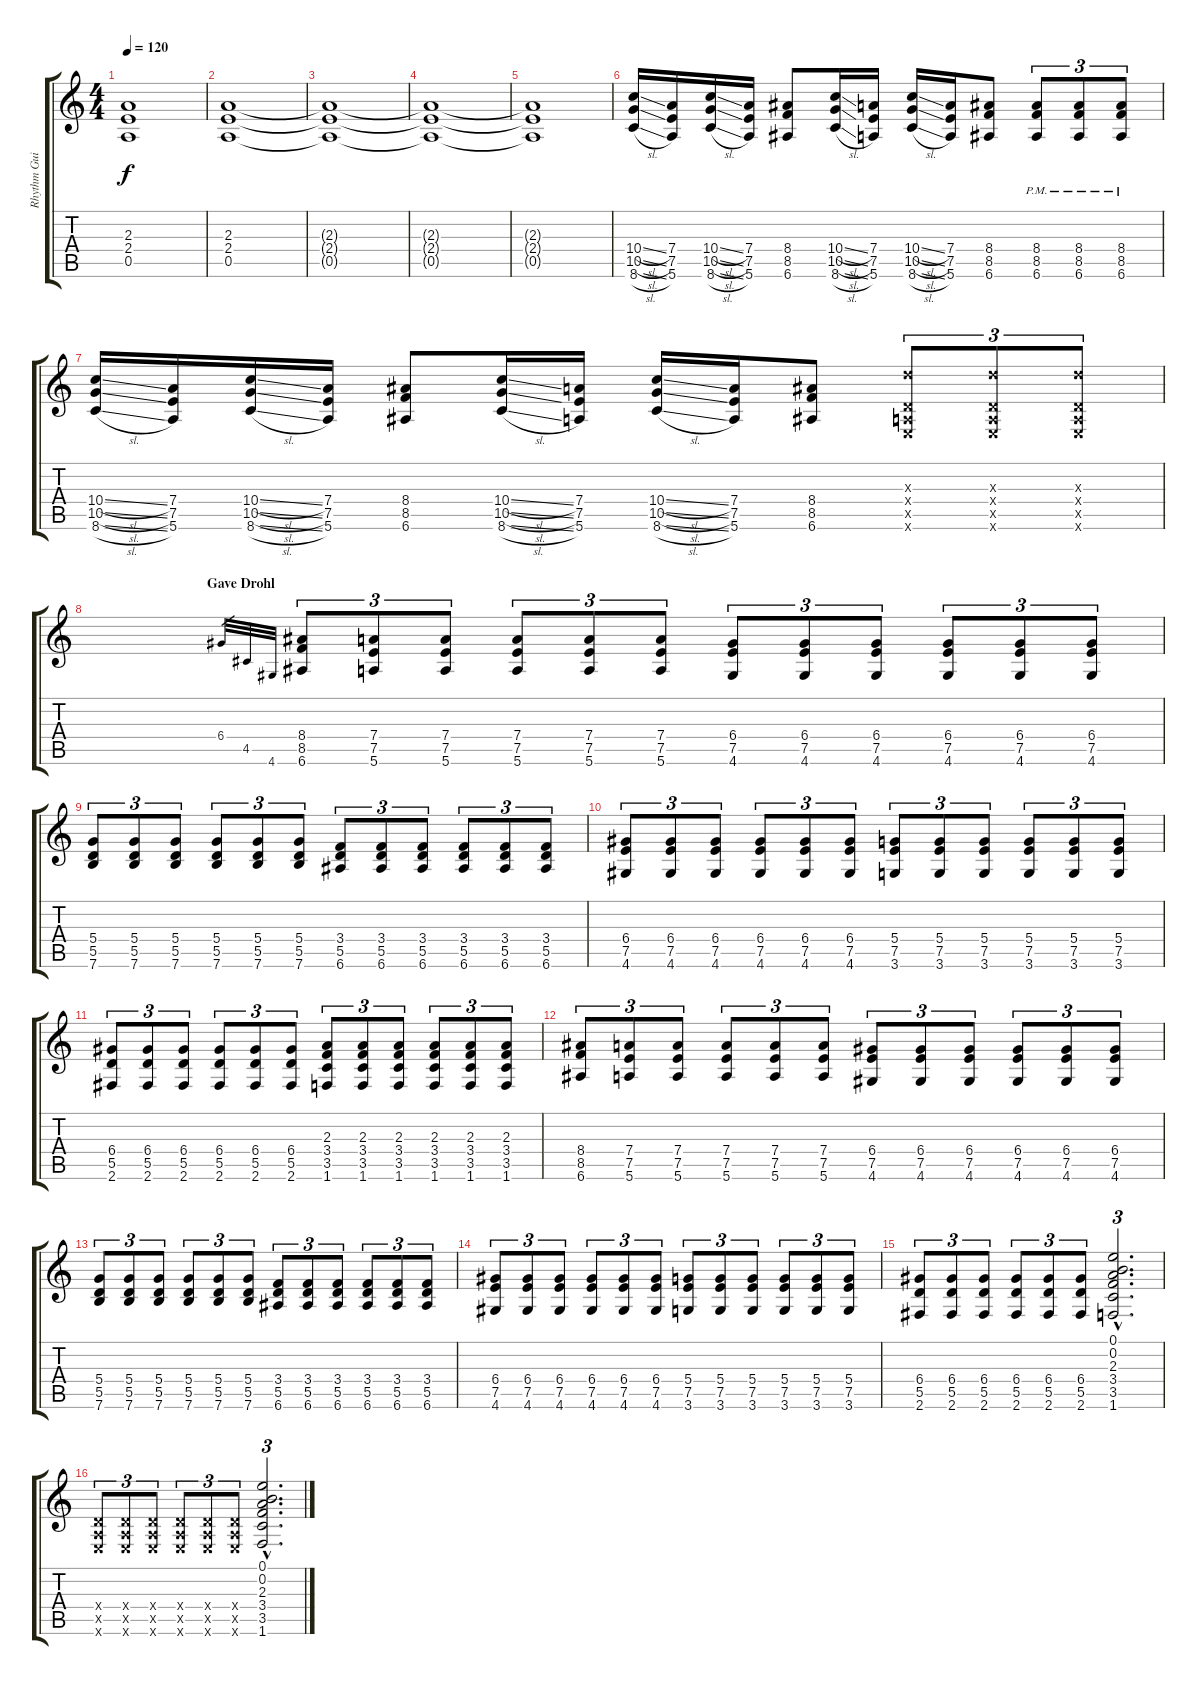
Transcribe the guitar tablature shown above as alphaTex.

\track ("Rhythm Guitarz" "Rhythm Gui") {instrument electricguitarmuted}
\staff {score tabs}
\tuning (E4 B3 G3 D3 A2 E2) {hide}
\ts (4 4)
\tempo 120
\clef g2
\ks c
(2.3{t} 2.4{t} 0.5{t}).1{dy f} |
(2.3 2.4 0.5).1{instrument distortionguitar} |
(2.3{t} 2.4{t} 0.5{t}).1 |
(2.3{t} 2.4{t} 0.5{t}).1 |
(2.3{t} 2.4{t} 0.5{t}).1 |
(10.4{sl} 10.5{sl} 8.6{sl}).16{volume 13} (7.4 7.5 5.6).16 (10.4{sl} 10.5{sl} 8.6{sl}).16 (7.4 7.5 5.6).16 (8.4 8.5 6.6).8 (10.4{sl} 10.5{sl} 8.6{sl}).16 (7.4 7.5 5.6).16 (10.4{sl} 10.5{sl} 8.6{sl}).16 (7.4 7.5 5.6).16 (8.4 8.5 6.6).8 (8.4{pm} 8.5{pm} 6.6{pm}).8{tu (3 2)} (8.4{pm} 8.5{pm} 6.6{pm}).8{tu (3 2)} (8.4{pm} 8.5{pm} 6.6{pm}).8{tu (3 2)} |
(10.4{sl} 10.5{sl} 8.6{sl}).16 (7.4 7.5 5.6).16 (10.4{sl} 10.5{sl} 8.6{sl}).16 (7.4 7.5 5.6).16 (8.4 8.5 6.6).8 (10.4{sl} 10.5{sl} 8.6{sl}).16 (7.4 7.5 5.6).16 (10.4{sl} 10.5{sl} 8.6{sl}).16 (7.4 7.5 5.6).16 (8.4 8.5 6.6).8 (7.3{x} 0.4{x} 0.5{x} 0.6{x}).8{tu (3 2)} (7.3{x} 0.4{x} 0.5{x} 0.6{x}).8{tu (3 2)} (7.3{x} 0.4{x} 0.5{x} 0.6{x}).8{tu (3 2)} |
\section ("" "Gave Drohl")
6.4.32{gr} 4.5.32{gr} 4.6.32{gr} (8.4 8.5 6.6).8{tu (3 2)} (7.4 7.5 5.6).8{tu (3 2)} (7.4 7.5 5.6).8{tu (3 2)} (7.4 7.5 5.6).8{tu (3 2)} (7.4 7.5 5.6).8{tu (3 2)} (7.4 7.5 5.6).8{tu (3 2)} (6.4 7.5 4.6).8{tu (3 2)} (6.4 7.5 4.6).8{tu (3 2)} (6.4 7.5 4.6).8{tu (3 2)} (6.4 7.5 4.6).8{tu (3 2)} (6.4 7.5 4.6).8{tu (3 2)} (6.4 7.5 4.6).8{tu (3 2)} |
(5.4 5.5 7.6).8{tu (3 2)} (5.4 5.5 7.6).8{tu (3 2)} (5.4 5.5 7.6).8{tu (3 2)} (5.4 5.5 7.6).8{tu (3 2)} (5.4 5.5 7.6).8{tu (3 2)} (5.4 5.5 7.6).8{tu (3 2)} (3.4 5.5 6.6).8{tu (3 2)} (3.4 5.5 6.6).8{tu (3 2)} (3.4 5.5 6.6).8{tu (3 2)} (3.4 5.5 6.6).8{tu (3 2)} (3.4 5.5 6.6).8{tu (3 2)} (3.4 5.5 6.6).8{tu (3 2)} |
(6.4 7.5 4.6).8{tu (3 2)} (6.4 7.5 4.6).8{tu (3 2)} (6.4 7.5 4.6).8{tu (3 2)} (6.4 7.5 4.6).8{tu (3 2)} (6.4 7.5 4.6).8{tu (3 2)} (6.4 7.5 4.6).8{tu (3 2)} (5.4 7.5 3.6).8{tu (3 2)} (5.4 7.5 3.6).8{tu (3 2)} (5.4 7.5 3.6).8{tu (3 2)} (5.4 7.5 3.6).8{tu (3 2)} (5.4 7.5 3.6).8{tu (3 2)} (5.4 7.5 3.6).8{tu (3 2)} |
(6.4 5.5 2.6).8{tu (3 2)} (6.4 5.5 2.6).8{tu (3 2)} (6.4 5.5 2.6).8{tu (3 2)} (6.4 5.5 2.6).8{tu (3 2)} (6.4 5.5 2.6).8{tu (3 2)} (6.4 5.5 2.6).8{tu (3 2)} (2.3 3.4 3.5 1.6).8{tu (3 2)} (2.3 3.4 3.5 1.6).8{tu (3 2)} (2.3 3.4 3.5 1.6).8{tu (3 2)} (2.3 3.4 3.5 1.6).8{tu (3 2)} (2.3 3.4 3.5 1.6).8{tu (3 2)} (2.3 3.4 3.5 1.6).8{tu (3 2)} |
(8.4 8.5 6.6).8{tu (3 2)} (7.4 7.5 5.6).8{tu (3 2)} (7.4 7.5 5.6).8{tu (3 2)} (7.4 7.5 5.6).8{tu (3 2)} (7.4 7.5 5.6).8{tu (3 2)} (7.4 7.5 5.6).8{tu (3 2)} (6.4 7.5 4.6).8{tu (3 2)} (6.4 7.5 4.6).8{tu (3 2)} (6.4 7.5 4.6).8{tu (3 2)} (6.4 7.5 4.6).8{tu (3 2)} (6.4 7.5 4.6).8{tu (3 2)} (6.4 7.5 4.6).8{tu (3 2)} |
(5.4 5.5 7.6).8{tu (3 2)} (5.4 5.5 7.6).8{tu (3 2)} (5.4 5.5 7.6).8{tu (3 2)} (5.4 5.5 7.6).8{tu (3 2)} (5.4 5.5 7.6).8{tu (3 2)} (5.4 5.5 7.6).8{tu (3 2)} (3.4 5.5 6.6).8{tu (3 2)} (3.4 5.5 6.6).8{tu (3 2)} (3.4 5.5 6.6).8{tu (3 2)} (3.4 5.5 6.6).8{tu (3 2)} (3.4 5.5 6.6).8{tu (3 2)} (3.4 5.5 6.6).8{tu (3 2)} |
(6.4 7.5 4.6).8{tu (3 2)} (6.4 7.5 4.6).8{tu (3 2)} (6.4 7.5 4.6).8{tu (3 2)} (6.4 7.5 4.6).8{tu (3 2)} (6.4 7.5 4.6).8{tu (3 2)} (6.4 7.5 4.6).8{tu (3 2)} (5.4 7.5 3.6).8{tu (3 2)} (5.4 7.5 3.6).8{tu (3 2)} (5.4 7.5 3.6).8{tu (3 2)} (5.4 7.5 3.6).8{tu (3 2)} (5.4 7.5 3.6).8{tu (3 2)} (5.4 7.5 3.6).8{tu (3 2)} |
(6.4 5.5 2.6).8{tu (3 2)} (6.4 5.5 2.6).8{tu (3 2)} (6.4 5.5 2.6).8{tu (3 2)} (6.4 5.5 2.6).8{tu (3 2)} (6.4 5.5 2.6).8{tu (3 2)} (6.4 5.5 2.6).8{tu (3 2)} (0.1{hac} 0.2{hac} 2.3{hac} 3.4{hac} 3.5{hac} 1.6{hac}).2{d tu (3 2)} |
(0.4{x} 0.5{x} 0.6{x}).8{tu (3 2)} (0.4{x} 0.5{x} 0.6{x}).8{tu (3 2)} (0.4{x} 0.5{x} 0.6{x}).8{tu (3 2)} (0.4{x} 0.5{x} 0.6{x}).8{tu (3 2)} (0.4{x} 0.5{x} 0.6{x}).8{tu (3 2)} (0.4{x} 0.5{x} 0.6{x}).8{tu (3 2)} (0.1{hac} 0.2{hac} 2.3{hac} 3.4{hac} 3.5{hac} 1.6{hac}).2{d tu (3 2)}
